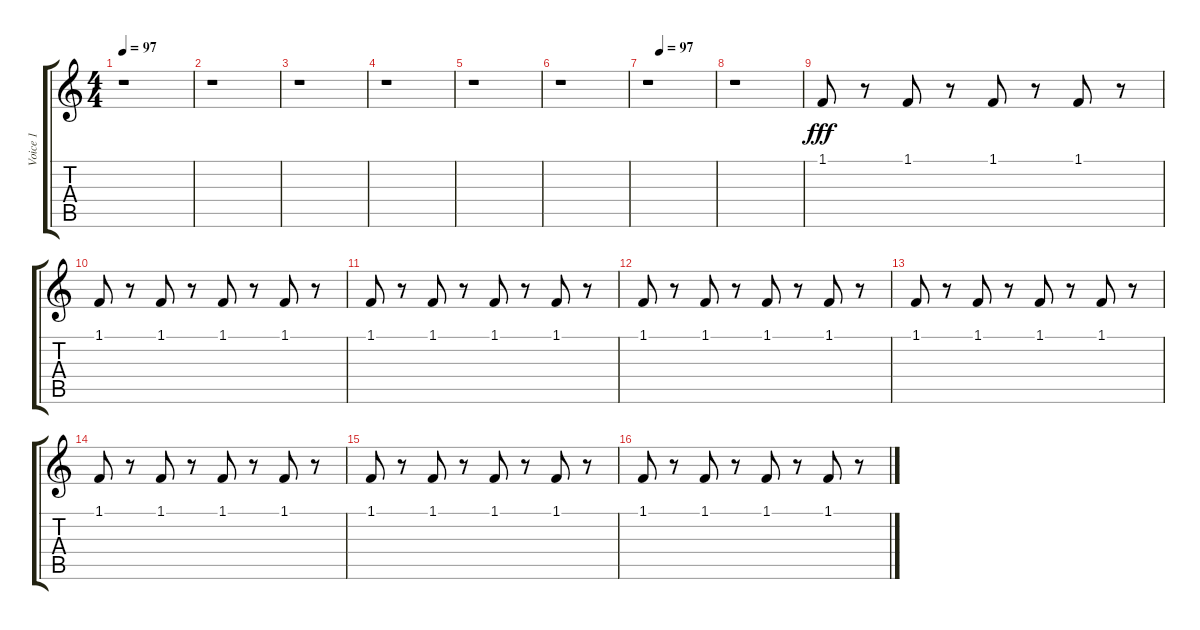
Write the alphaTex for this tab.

\track ("Voice 1" "Voice 1") {instrument recorder}
\staff {score tabs}
\tuning (E4 B3 G3 D3 A2 E2) {hide}
\ts (4 4)
\tempo 97
\clef g2
\ks c
r.1{dy fff} |
r.1 |
r.1 |
r.1 |
r.1 |
r.1 |
\tempo (97 0.1875)
r.1 |
r.1 |
1.1.8 r.8 1.1.8 r.8 1.1.8 r.8 1.1.8 r.8 |
1.1.8 r.8 1.1.8 r.8 1.1.8 r.8 1.1.8 r.8 |
1.1.8 r.8 1.1.8 r.8 1.1.8 r.8 1.1.8 r.8 |
1.1.8 r.8 1.1.8 r.8 1.1.8 r.8 1.1.8 r.8 |
1.1.8 r.8 1.1.8 r.8 1.1.8 r.8 1.1.8 r.8 |
1.1.8 r.8 1.1.8 r.8 1.1.8 r.8 1.1.8 r.8 |
1.1.8 r.8 1.1.8 r.8 1.1.8 r.8 1.1.8 r.8 |
1.1.8 r.8 1.1.8 r.8 1.1.8 r.8 1.1.8 r.8
